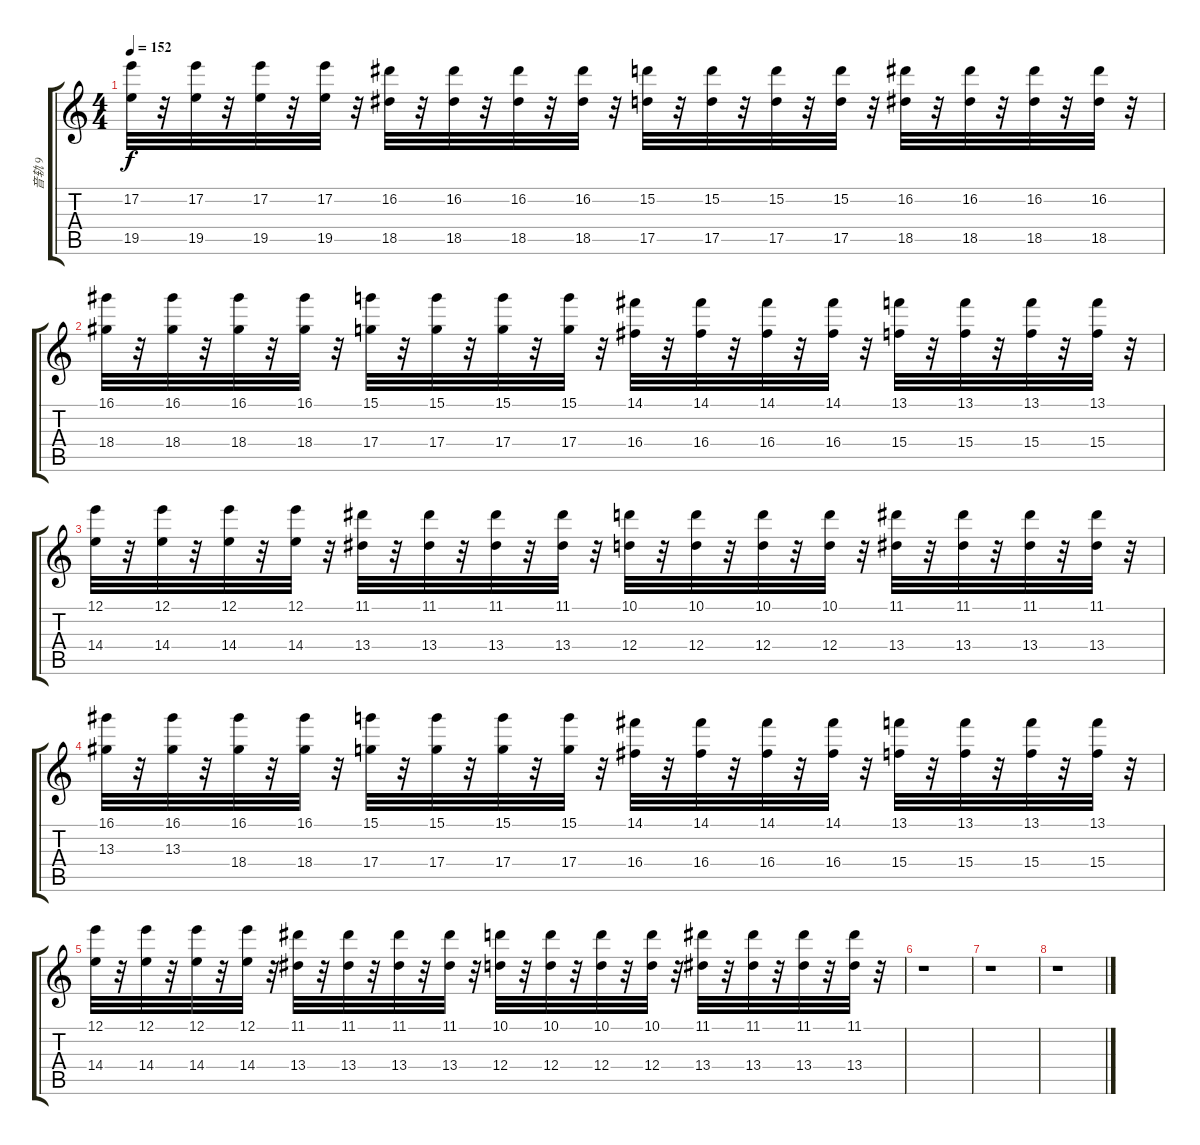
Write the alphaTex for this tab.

\track ("音轨 9" "音轨 9") {instrument synthbass2}
\staff {score tabs}
\tuning (E4 B3 G3 D3 A2 E2) {hide}
\ts (4 4)
\tempo 152
\clef g2
\ks c
(17.2 19.5).32{dy f} r.32 (17.2 19.5).32 r.32 (17.2 19.5).32 r.32 (17.2 19.5).32 r.32 (16.2 18.5).32 r.32 (16.2 18.5).32 r.32 (16.2 18.5).32 r.32 (16.2 18.5).32 r.32 (15.2 17.5).32 r.32 (15.2 17.5).32 r.32 (15.2 17.5).32 r.32 (15.2 17.5).32 r.32 (16.2 18.5).32 r.32 (16.2 18.5).32 r.32 (16.2 18.5).32 r.32 (16.2 18.5).32 r.32 |
(16.1 18.4).32 r.32 (16.1 18.4).32 r.32 (16.1 18.4).32 r.32 (16.1 18.4).32 r.32 (15.1 17.4).32 r.32 (15.1 17.4).32 r.32 (15.1 17.4).32 r.32 (15.1 17.4).32 r.32 (14.1 16.4).32 r.32 (14.1 16.4).32 r.32 (14.1 16.4).32 r.32 (14.1 16.4).32 r.32 (13.1 15.4).32 r.32 (13.1 15.4).32 r.32 (13.1 15.4).32 r.32 (13.1 15.4).32 r.32 |
(12.1 14.4).32 r.32 (12.1 14.4).32 r.32 (12.1 14.4).32 r.32 (12.1 14.4).32 r.32 (11.1 13.4).32 r.32 (11.1 13.4).32 r.32 (11.1 13.4).32 r.32 (11.1 13.4).32 r.32 (10.1 12.4).32 r.32 (10.1 12.4).32 r.32 (10.1 12.4).32 r.32 (10.1 12.4).32 r.32 (11.1 13.4).32 r.32 (11.1 13.4).32 r.32 (11.1 13.4).32 r.32 (11.1 13.4).32 r.32 |
(16.1 13.3).32 r.32 (16.1 13.3).32 r.32 (16.1 18.4).32 r.32 (16.1 18.4).32 r.32 (15.1 17.4).32 r.32 (15.1 17.4).32 r.32 (15.1 17.4).32 r.32 (15.1 17.4).32 r.32 (14.1 16.4).32 r.32 (14.1 16.4).32 r.32 (14.1 16.4).32 r.32 (14.1 16.4).32 r.32 (13.1 15.4).32 r.32 (13.1 15.4).32 r.32 (13.1 15.4).32 r.32 (13.1 15.4).32 r.32 |
(12.1 14.4).32 r.32 (12.1 14.4).32 r.32 (12.1 14.4).32 r.32 (12.1 14.4).32 r.32 (11.1 13.4).32 r.32 (11.1 13.4).32 r.32 (11.1 13.4).32 r.32 (11.1 13.4).32 r.32 (10.1 12.4).32 r.32 (10.1 12.4).32 r.32 (10.1 12.4).32 r.32 (10.1 12.4).32 r.32 (11.1 13.4).32 r.32 (11.1 13.4).32 r.32 (11.1 13.4).32 r.32 (11.1 13.4).32 r.32 |
r.1 |
r.1 |
r.1
